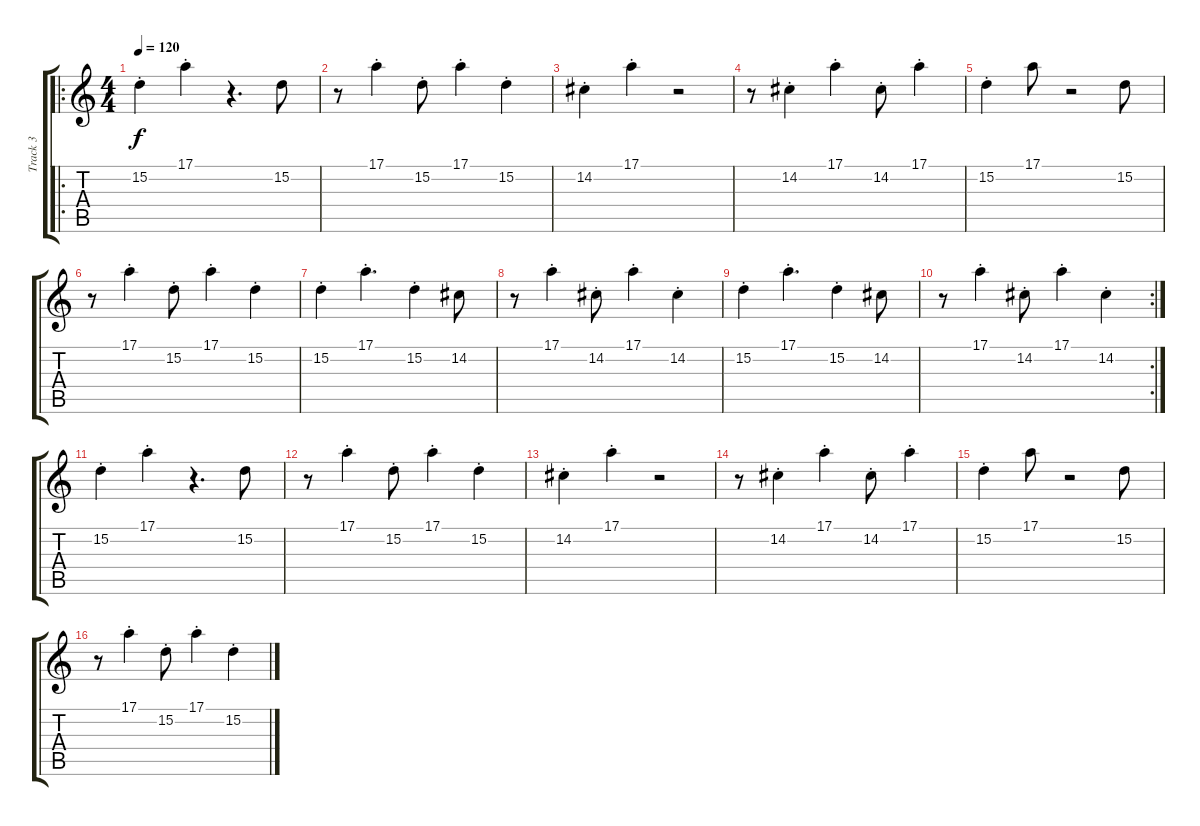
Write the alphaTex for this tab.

\track ("Track 3" "Track 3") {instrument ocarina}
\staff {score tabs}
\tuning (E4 B3 G3 D3 A2 E2) {hide}
\ro
\ts (4 4)
\tempo 120
\clef g2
\ks c
15.2{st}.4{dy f} 17.1{st}.4 r.4{d} 15.2.8 |
r.8 17.1{st}.4 15.2{st}.8 17.1{st}.4 15.2{st}.4 |
14.2{st}.4 17.1{st}.4 r.2 |
r.8 14.2{st}.4 17.1{st}.4 14.2{st}.8 17.1{st}.4 |
15.2{st}.4 17.1.8 r.2 15.2.8 |
r.8 17.1{st}.4 15.2{st}.8 17.1{st}.4 15.2{st}.4 |
15.2{st}.4 17.1{st}.4{d} 15.2{st}.4 14.2.8 |
r.8 17.1{st}.4 14.2{st}.8 17.1{st}.4 14.2{st}.4 |
15.2{st}.4 17.1{st}.4{d} 15.2{st}.4 14.2.8 |
\rc 2
r.8 17.1{st}.4 14.2{st}.8 17.1{st}.4 14.2{st}.4 |
15.2{st}.4 17.1{st}.4 r.4{d} 15.2.8 |
r.8 17.1{st}.4 15.2{st}.8 17.1{st}.4 15.2{st}.4 |
14.2{st}.4 17.1{st}.4 r.2 |
r.8 14.2{st}.4 17.1{st}.4 14.2{st}.8 17.1{st}.4 |
15.2{st}.4 17.1.8 r.2 15.2.8 |
r.8 17.1{st}.4 15.2{st}.8 17.1{st}.4 15.2{st}.4
